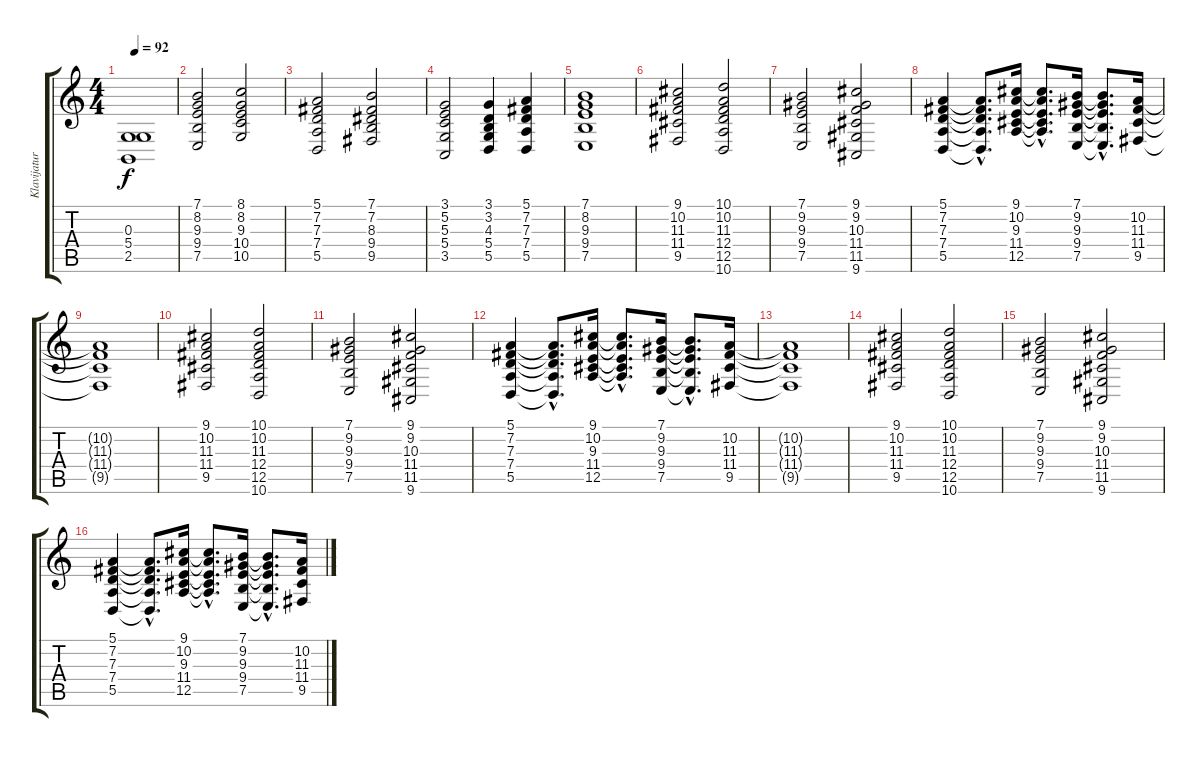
\track ("Klavijature" "Klavijatur") {instrument stringensemble1}
\staff {score tabs}
\tuning (E4 B3 G3 D3 A2 E2) {hide}
\ts (4 4)
\tempo 92
\clef g2
\ks c
(0.3 5.4 2.5).1{dy f} |
(7.1 8.2 9.3 9.4 7.5).2{volume 6} (8.1 8.2 9.3 10.4 10.5).2 |
(5.1 7.2 7.3 7.4 5.5).2 (7.1 7.2 8.3 9.4 9.5).2 |
(3.1 5.2 5.3 5.4 3.5).2 (3.1 3.2 4.3 5.4 5.5).4 (5.1 7.2 7.3 7.4 5.5).4 |
(7.1 8.2 9.3 9.4 7.5).1 |
(9.1 10.2 11.3 11.4 9.5).2{volume 8} (10.1 10.2 11.3 12.4 12.5 10.6).2 |
(7.1 9.2 9.3 9.4 7.5).2 (9.1 9.2 10.3 11.4 11.5 9.6).2 |
(5.1 7.2 7.3 7.4 5.5).4 (5.1{hac t} 7.2{hac t} 7.3{hac t} 7.4{hac t} 5.5{hac t}).8{d} (9.1 10.2 9.3 11.4 12.5).16 (9.1{hac t} 10.2{hac t} 9.3{hac t} 11.4{hac t} 12.5{hac t}).8{d} (7.1 9.2 9.3 9.4 7.5).16 (7.1{hac t} 9.2{hac t} 9.3{hac t} 9.4{hac t} 7.5{hac t}).8{d} (10.2 11.3 11.4 9.5).16 |
(10.2{t} 11.3{t} 11.4{t} 9.5{t}).1 |
(9.1 10.2 11.3 11.4 9.5).2 (10.1 10.2 11.3 12.4 12.5 10.6).2 |
(7.1 9.2 9.3 9.4 7.5).2 (9.1 9.2 10.3 11.4 11.5 9.6).2 |
(5.1 7.2 7.3 7.4 5.5).4 (5.1{hac t} 7.2{hac t} 7.3{hac t} 7.4{hac t} 5.5{hac t}).8{d} (9.1 10.2 9.3 11.4 12.5).16 (9.1{hac t} 10.2{hac t} 9.3{hac t} 11.4{hac t} 12.5{hac t}).8{d} (7.1 9.2 9.3 9.4 7.5).16 (7.1{hac t} 9.2{hac t} 9.3{hac t} 9.4{hac t} 7.5{hac t}).8{d} (10.2 11.3 11.4 9.5).16 |
(10.2{t} 11.3{t} 11.4{t} 9.5{t}).1 |
(9.1 10.2 11.3 11.4 9.5).2 (10.1 10.2 11.3 12.4 12.5 10.6).2 |
(7.1 9.2 9.3 9.4 7.5).2 (9.1 9.2 10.3 11.4 11.5 9.6).2 |
(5.1 7.2 7.3 7.4 5.5).4 (5.1{hac t} 7.2{hac t} 7.3{hac t} 7.4{hac t} 5.5{hac t}).8{d} (9.1 10.2 9.3 11.4 12.5).16 (9.1{hac t} 10.2{hac t} 9.3{hac t} 11.4{hac t} 12.5{hac t}).8{d} (7.1 9.2 9.3 9.4 7.5).16 (7.1{hac t} 9.2{hac t} 9.3{hac t} 9.4{hac t} 7.5{hac t}).8{d} (10.2 11.3 11.4 9.5).16
